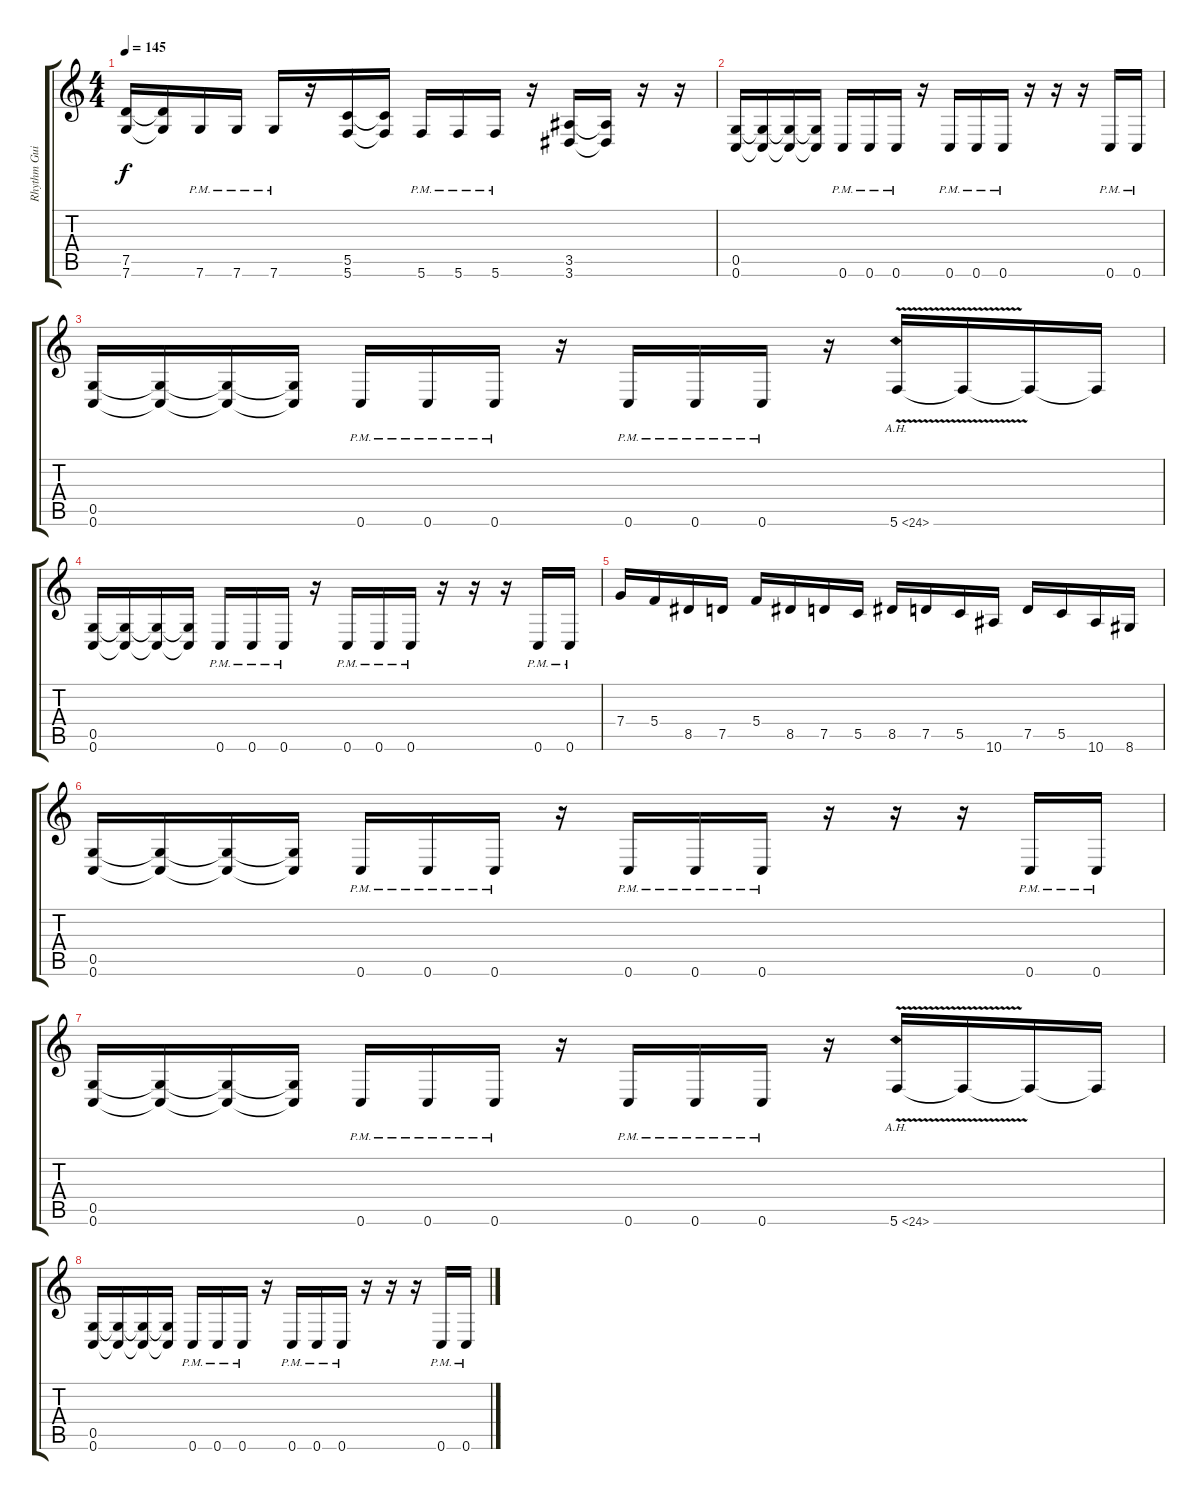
\track ("Rhythm Guitar 1" "Rhythm Gui") {instrument distortionguitar}
\staff {score tabs}
\tuning (D4 A3 F3 C3 G2 C2) {hide}
\ts (4 4)
\tempo 145
\clef g2
\ks c
(7.5 7.6).16{dy f} (7.5{t} 7.6{t}).16 7.6{pm}.16 7.6{pm}.16 7.6{pm}.16 r.16 (5.5 5.6).16 (5.5{t} 5.6{t}).16 5.6{pm}.16 5.6{pm}.16 5.6{pm}.16 r.16 (3.5 3.6).16 (3.5{t} 3.6{t}).16 r.16 r.16 |
(0.5 0.6).16 (0.5{t} 0.6{t}).16 (0.5{t} 0.6{t}).16 (0.5{t} 0.6{t}).16 0.6{pm}.16 0.6{pm}.16 0.6{pm}.16 r.16 0.6{pm}.16 0.6{pm}.16 0.6{pm}.16 r.16 r.16 r.16 0.6{pm}.16 0.6{pm}.16 |
(0.5 0.6).16 (0.5{t} 0.6{t}).16 (0.5{t} 0.6{t}).16 (0.5{t} 0.6{t}).16 0.6{pm}.16 0.6{pm}.16 0.6{pm}.16 r.16 0.6{pm}.16 0.6{pm}.16 0.6{pm}.16 r.16 5.6{ah 19 v}.16 5.6{t}.16 5.6{t}.16 5.6{t}.16 |
(0.5 0.6).16 (0.5{t} 0.6{t}).16 (0.5{t} 0.6{t}).16 (0.5{t} 0.6{t}).16 0.6{pm}.16 0.6{pm}.16 0.6{pm}.16 r.16 0.6{pm}.16 0.6{pm}.16 0.6{pm}.16 r.16 r.16 r.16 0.6{pm}.16 0.6{pm}.16 |
7.4.16 5.4.16 8.5.16 7.5.16 5.4.16 8.5.16 7.5.16 5.5.16 8.5.16 7.5.16 5.5.16 10.6.16 7.5.16 5.5.16 10.6.16 8.6.16 |
(0.5 0.6).16 (0.5{t} 0.6{t}).16 (0.5{t} 0.6{t}).16 (0.5{t} 0.6{t}).16 0.6{pm}.16 0.6{pm}.16 0.6{pm}.16 r.16 0.6{pm}.16 0.6{pm}.16 0.6{pm}.16 r.16 r.16 r.16 0.6{pm}.16 0.6{pm}.16 |
(0.5 0.6).16 (0.5{t} 0.6{t}).16 (0.5{t} 0.6{t}).16 (0.5{t} 0.6{t}).16 0.6{pm}.16 0.6{pm}.16 0.6{pm}.16 r.16 0.6{pm}.16 0.6{pm}.16 0.6{pm}.16 r.16 5.6{ah 19 v}.16 5.6{t}.16 5.6{t}.16 5.6{t}.16 |
(0.5 0.6).16 (0.5{t} 0.6{t}).16 (0.5{t} 0.6{t}).16 (0.5{t} 0.6{t}).16 0.6{pm}.16 0.6{pm}.16 0.6{pm}.16 r.16 0.6{pm}.16 0.6{pm}.16 0.6{pm}.16 r.16 r.16 r.16 0.6{pm}.16 0.6{pm}.16
